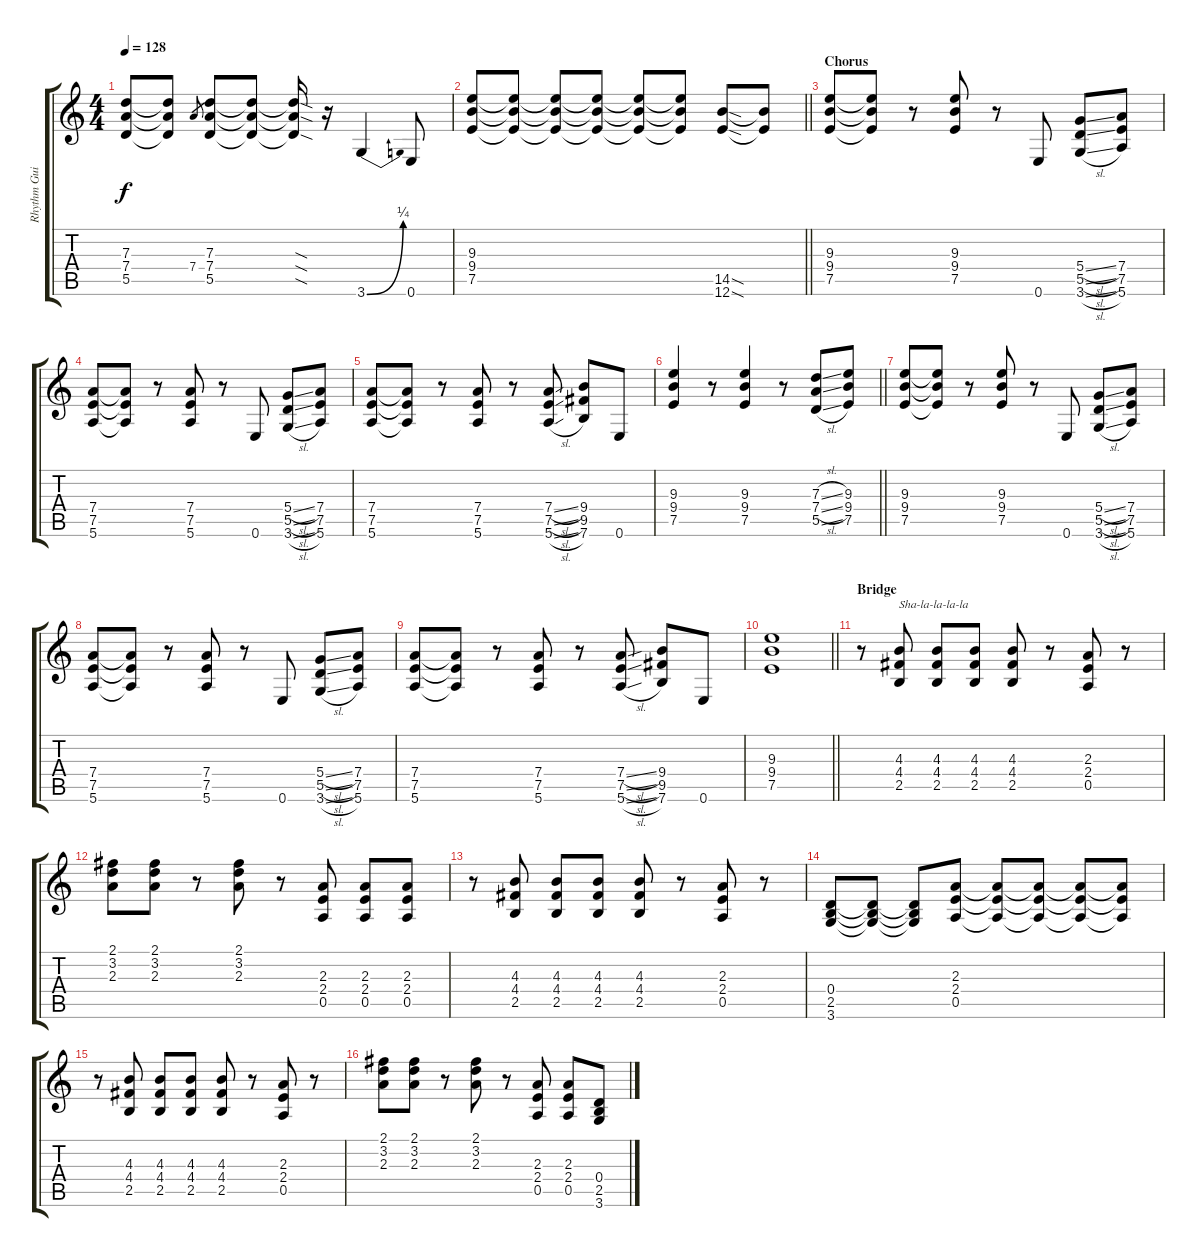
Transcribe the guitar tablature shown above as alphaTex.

\track ("Rhythm Guitar" "Rhythm Gui") {instrument distortionguitar}
\staff {score tabs}
\tuning (E4 B3 G3 D3 A2 E2) {hide}
\ts (4 4)
\tempo 128
\clef g2
\ks c
(7.3 7.4 5.5).8{dy f} (7.3{t} 7.4{t} 5.5{t}).8 7.4.8{gr} (7.3 7.4 5.5).8 (7.3{t} 7.4{t} 5.5{t}).8 (7.3{sod t} 7.4{sod t} 5.5{sod t}).16 r.16 3.6{be (bend 0 0 60 1)}.4 0.6.8 |
\barLineRight lightlight
(9.3 9.4 7.5).8 (9.3{t} 9.4{t} 7.5{t}).8 (9.3{t} 9.4{t} 7.5{t}).8 (9.3{t} 9.4{t} 7.5{t}).8 (9.3{t} 9.4{t} 7.5{t}).8 (9.3{t} 9.4{t} 7.5{t}).8 (14.5{sod} 12.6{sod}).8 (14.5{t} 12.6{t}).8 |
\section ("" "Chorus")
(9.3 9.4 7.5).8 (9.3{t} 9.4{t} 7.5{t}).8 r.8 (9.3 9.4 7.5).8 r.8 0.6.8 (5.4{sl} 5.5{sl} 3.6{sl}).8 (7.4 7.5 5.6).8 |
(7.4 7.5 5.6).8 (7.4{t} 7.5{t} 5.6{t}).8 r.8 (7.4 7.5 5.6).8 r.8 0.6.8 (5.4{sl} 5.5{sl} 3.6{sl}).8 (7.4 7.5 5.6).8 |
(7.4 7.5 5.6).8 (7.4{t} 7.5{t} 5.6{t}).8 r.8 (7.4 7.5 5.6).8 r.8 (7.4{sl} 7.5{sl} 5.6{sl}).8 (9.4 9.5 7.6).8 0.6.8 |
\barLineRight lightlight
(9.3 9.4 7.5).4 r.8 (9.3 9.4 7.5).4 r.8 (7.3{sl} 7.4{sl} 5.5{sl}).8 (9.3 9.4 7.5).8 |
(9.3 9.4 7.5).8 (9.3{t} 9.4{t} 7.5{t}).8 r.8 (9.3 9.4 7.5).8 r.8 0.6.8 (5.4{sl} 5.5{sl} 3.6{sl}).8 (7.4 7.5 5.6).8 |
(7.4 7.5 5.6).8 (7.4{t} 7.5{t} 5.6{t}).8 r.8 (7.4 7.5 5.6).8 r.8 0.6.8 (5.4{sl} 5.5{sl} 3.6{sl}).8 (7.4 7.5 5.6).8 |
(7.4 7.5 5.6).8 (7.4{t} 7.5{t} 5.6{t}).8 r.8 (7.4 7.5 5.6).8 r.8 (7.4{sl} 7.5{sl} 5.6{sl}).8 (9.4 9.5 7.6).8 0.6.8 |
\barLineRight lightlight
(9.3 9.4 7.5).1 |
\section ("" "Bridge")
r.8 (4.3 4.4 2.5).8{txt "Sha-la-la-la-la"} (4.3 4.4 2.5).8 (4.3 4.4 2.5).8 (4.3 4.4 2.5).8 r.8 (2.3 2.4 0.5).8 r.8 |
(2.1 3.2 2.3).8 (2.1 3.2 2.3).8 r.8 (2.1 3.2 2.3).8 r.8 (2.3 2.4 0.5).8 (2.3 2.4 0.5).8 (2.3 2.4 0.5).8 |
r.8 (4.3 4.4 2.5).8 (4.3 4.4 2.5).8 (4.3 4.4 2.5).8 (4.3 4.4 2.5).8 r.8 (2.3 2.4 0.5).8 r.8 |
(0.4 2.5 3.6).8 (0.4{t} 2.5{t} 3.6{t}).8 (0.4{t} 2.5{t} 3.6{t}).8 (2.3 2.4 0.5).8 (2.3{t} 2.4{t} 0.5{t}).8 (2.3{t} 2.4{t} 0.5{t}).8 (2.3{t} 2.4{t} 0.5{t}).8 (2.3{t} 2.4{t} 0.5{t}).8 |
r.8 (4.3 4.4 2.5).8 (4.3 4.4 2.5).8 (4.3 4.4 2.5).8 (4.3 4.4 2.5).8 r.8 (2.3 2.4 0.5).8 r.8 |
(2.1 3.2 2.3).8 (2.1 3.2 2.3).8 r.8 (2.1 3.2 2.3).8 r.8 (2.3 2.4 0.5).8 (2.3 2.4 0.5).8 (0.4 2.5 3.6).8
